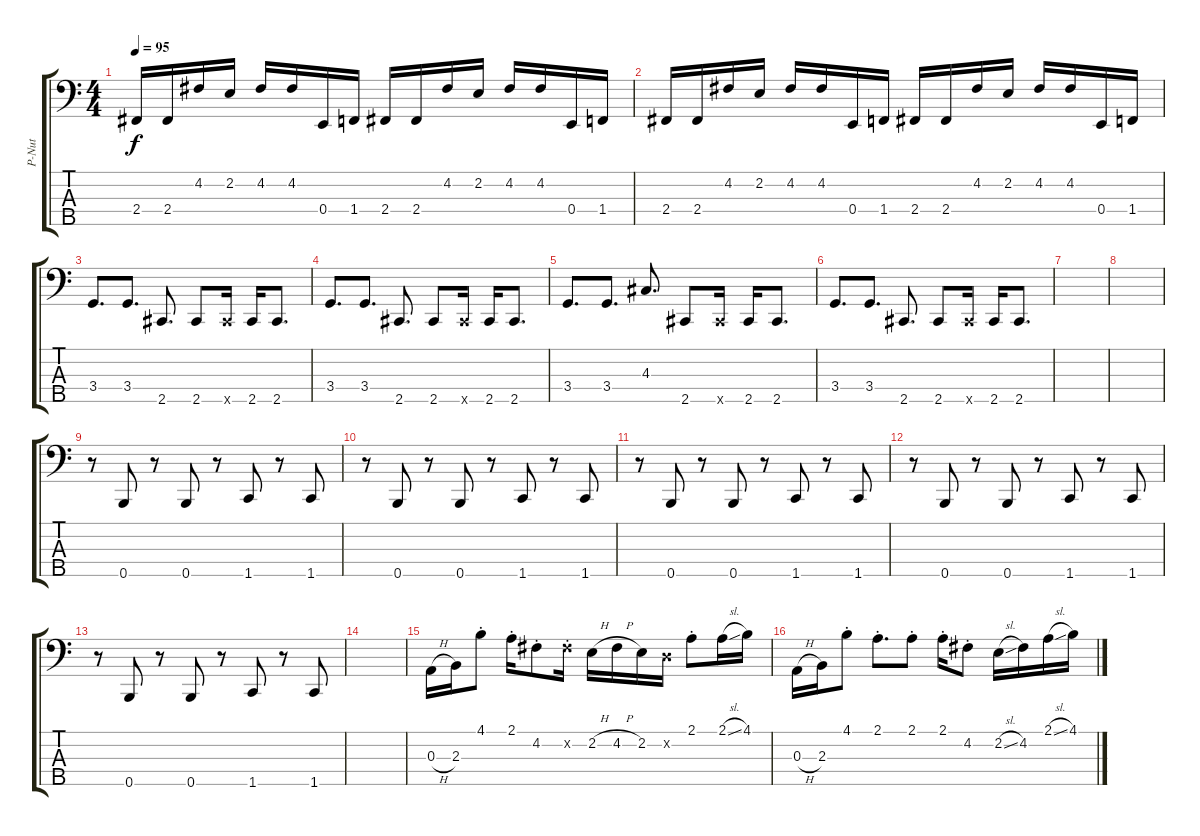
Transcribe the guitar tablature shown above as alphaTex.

\track ("P-Nut" "P-Nut") {instrument electricbassfinger}
\staff {score tabs}
\tuning (G2 D2 A1 E1 B0) {hide}
\ts (4 4)
\tempo 95
\clef f4
\ks c
2.4.16{dy f} 2.4.16 4.2.16 2.2.16 4.2.16 4.2.16 0.4.16 1.4.16 2.4.16 2.4.16 4.2.16 2.2.16 4.2.16 4.2.16 0.4.16 1.4.16 |
2.4.16 2.4.16 4.2.16 2.2.16 4.2.16 4.2.16 0.4.16 1.4.16 2.4.16 2.4.16 4.2.16 2.2.16 4.2.16 4.2.16 0.4.16 1.4.16 |
3.4.8{d} 3.4.8{d} 2.5.8{d} 2.5.8 2.5{x}.16 2.5.16 2.5.8{d} |
3.4.8{d} 3.4.8{d} 2.5.8{d} 2.5.8 2.5{x}.16 2.5.16 2.5.8{d} |
3.4.8{d} 3.4.8{d} 4.3.8{d} 2.5.8 2.5{x}.16 2.5.16 2.5.8{d} |
3.4.8{d} 3.4.8{d} 2.5.8{d} 2.5.8 2.5{x}.16 2.5.16 2.5.8{d} |
|
|
r.8 0.5.8 r.8 0.5.8 r.8 1.5.8 r.8 1.5.8 |
r.8 0.5.8 r.8 0.5.8 r.8 1.5.8 r.8 1.5.8 |
r.8 0.5.8 r.8 0.5.8 r.8 1.5.8 r.8 1.5.8 |
r.8 0.5.8 r.8 0.5.8 r.8 1.5.8 r.8 1.5.8 |
r.8 0.5.8 r.8 0.5.8 r.8 1.5.8 r.8 1.5.8 |
|
0.3{h}.16 2.3.16 4.1{st}.8 2.1{st}.16 4.2{st}.8 4.2{st x}.16 2.2{h}.16 4.2{h}.16 2.2.16 0.2{x}.16 2.1{st}.8 2.1{sl}.16 4.1.16 |
0.3{h}.16 2.3.16 4.1{st}.8 2.1{st}.8{d} 2.1{st}.8 2.1{st}.16 4.2{st}.8 2.2{sl}.16 4.2.16 2.1{sl}.16 4.1.16
